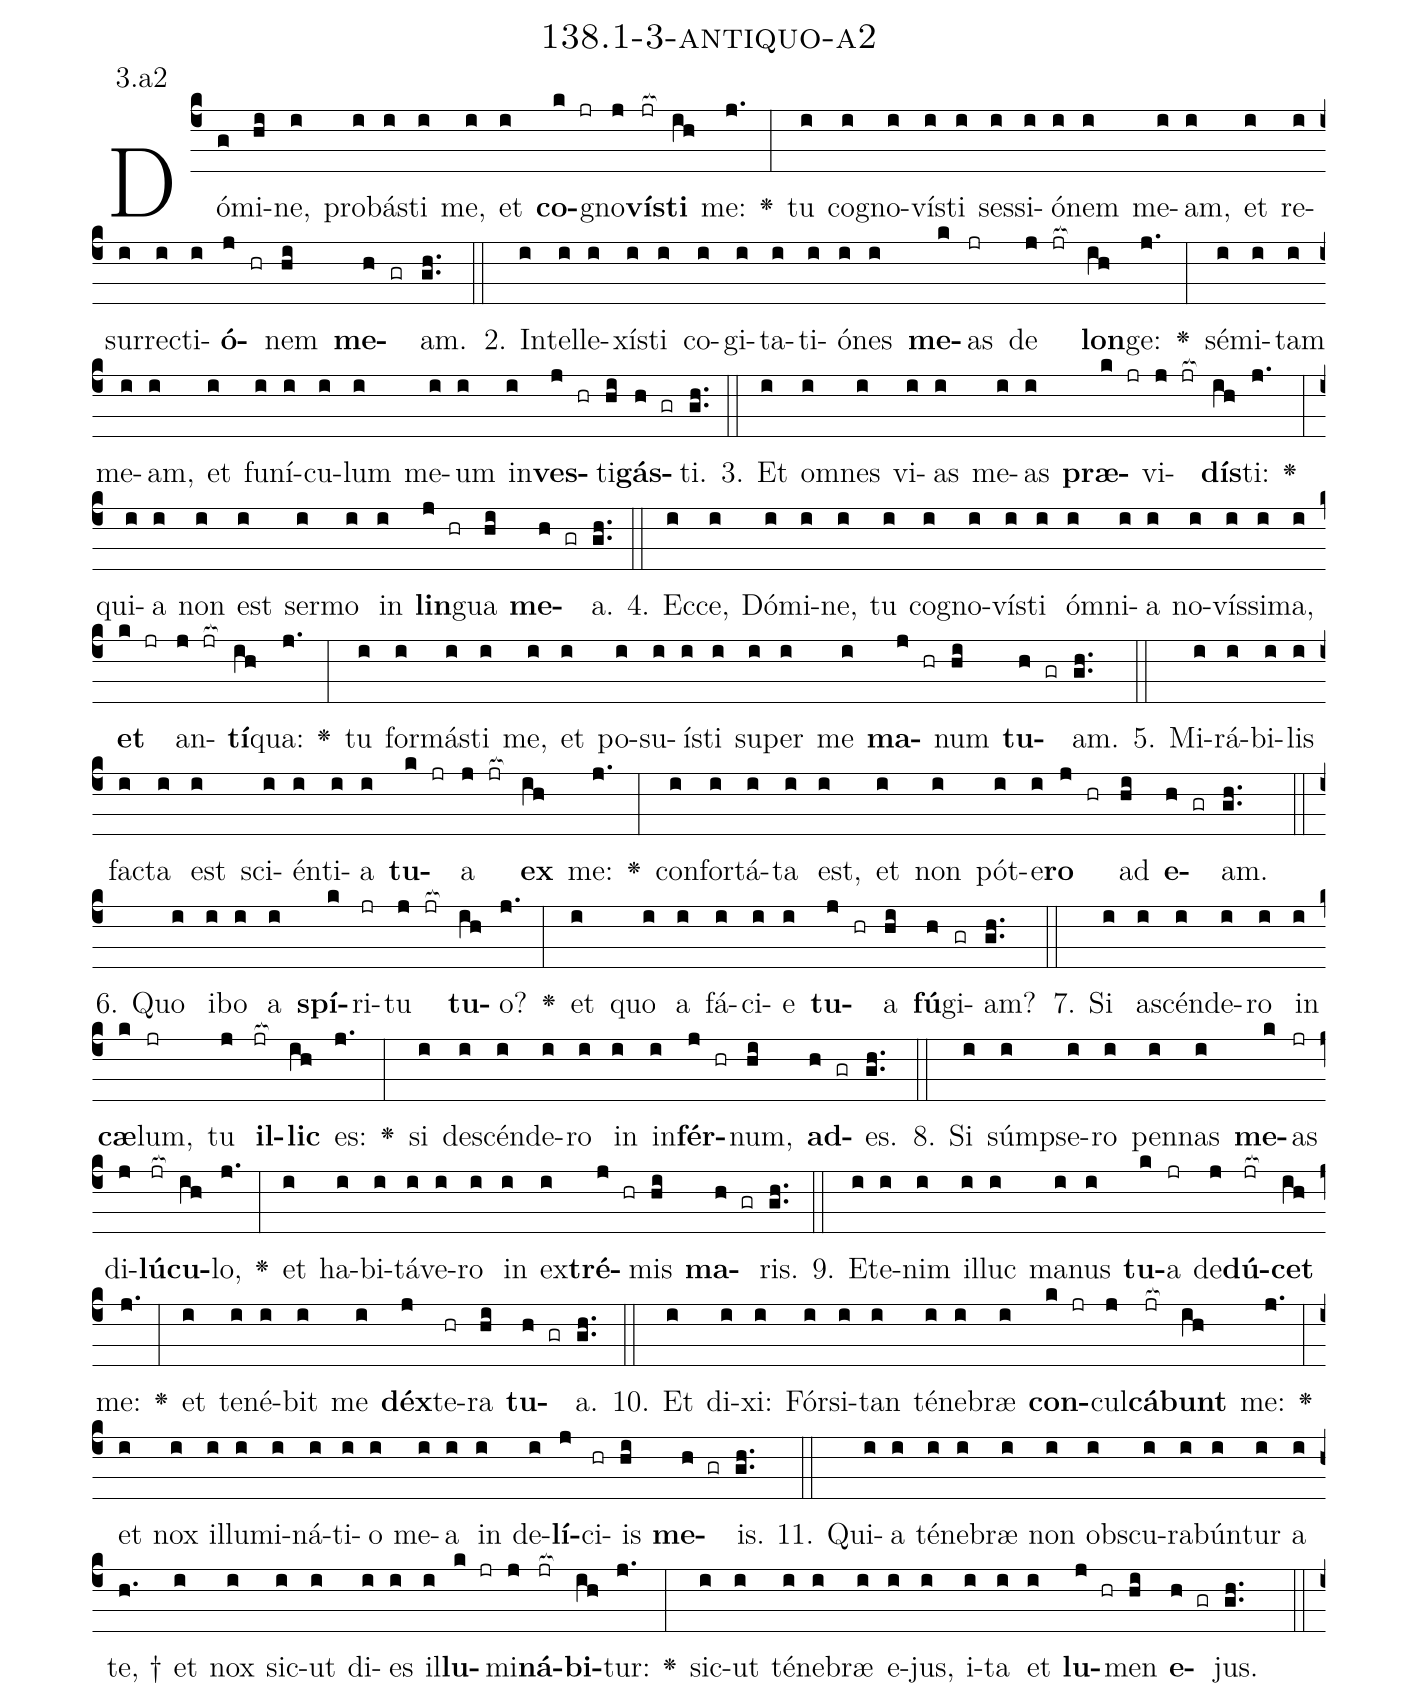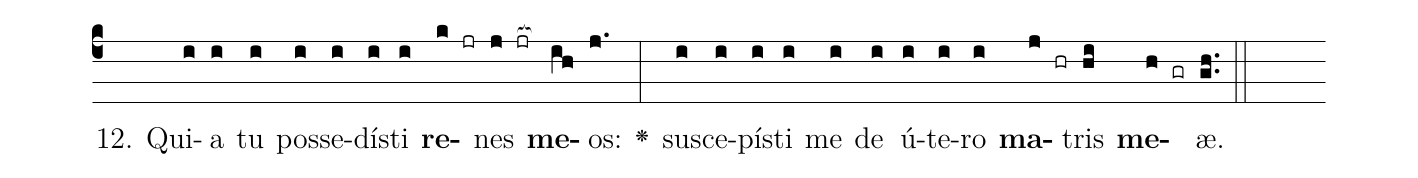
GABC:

name: 138.1-3-antiquo-a2;
annotation: 3.a2;
%%
(c4)Dó(g)mi(hi)ne,(i) pro(i)bás(i)ti(i) me,(i) et(i) <b>co</b>(k jr)gno(j)<b>vís</b>(jr[ocb:1{])<b>ti</b>(ih[ocb:0}]) me:(j.) <v>\greheightstar</v>(:) tu(i) co(i)gno(i)vís(i)ti(i) ses(i)si(i)ó(i)nem(i) me(i)am,(i) et(i) re(i)sur(i)rec(i)ti(i)<b>ó</b>(j hr)nem(hi) <b>me</b>(h gr)am.(gh..) (::)
2. In(i)tel(i)le(i)xís(i)ti(i) co(i)gi(i)ta(i)ti(i)ó(i)nes(i) <b>me</b>(k)as(jr) de(j jr[ocb:1{]) <b>lon</b>(ih[ocb:0}])ge:(j.) <v>\greheightstar</v>(:) sé(i)mi(i)tam(i) me(i)am,(i) et(i) fu(i)ní(i)cu(i)lum(i) me(i)um(i) in(i)<b>ves</b>(j hr)ti(hi)<b>gás</b>(h gr)ti.(gh..) (::)
3. Et(i) om(i)nes(i) vi(i)as(i) me(i)as(i) <b>præ</b>(k jr)vi(j jr[ocb:1{])<b>dís</b>(ih[ocb:0}])ti:(j.) <v>\greheightstar</v>(:) qui(i)a(i) non(i) est(i) ser(i)mo(i) in(i) <b>lin</b>(j hr)gua(hi) <b>me</b>(h gr)a.(gh..) (::)
4. Ec(i)ce,(i) Dó(i)mi(i)ne,(i) tu(i) co(i)gno(i)vís(i)ti(i) óm(i)ni(i)a(i) no(i)vís(i)si(i)ma,(i) <b>et</b>(k jr) an(j jr[ocb:1{])<b>tí</b>(ih[ocb:0}])qua:(j.) <v>\greheightstar</v>(:) tu(i) for(i)más(i)ti(i) me,(i) et(i) po(i)su(i)ís(i)ti(i) su(i)per(i) me(i) <b>ma</b>(j hr)num(hi) <b>tu</b>(h gr)am.(gh..) (::)
5. Mi(i)rá(i)bi(i)lis(i) fac(i)ta(i) est(i) sci(i)én(i)ti(i)a(i) <b>tu</b>(k jr)a(j jr[ocb:1{]) <b>ex</b>(ih[ocb:0}]) me:(j.) <v>\greheightstar</v>(:) con(i)for(i)tá(i)ta(i) est,(i) et(i) non(i) pót(i)e(i)<b>ro</b>(j hr) ad(hi) <b>e</b>(h gr)am.(gh..) (::)
6. Quo(i) i(i)bo(i) a(i) <b>spí</b>(k)ri(jr)tu(j jr[ocb:1{]) <b>tu</b>(ih[ocb:0}])o?(j.) <v>\greheightstar</v>(:) et(i) quo(i) a(i) fá(i)ci(i)e(i) <b>tu</b>(j hr)a(hi) <b>fú</b>(h)gi(gr)am?(gh..) (::)
7. Si(i) a(i)scén(i)de(i)ro(i) in(i) <b>cæ</b>(k)lum,(jr) tu(j) <b>il</b>(jr[ocb:1{])<b>lic</b>(ih[ocb:0}]) es:(j.) <v>\greheightstar</v>(:) si(i) de(i)scén(i)de(i)ro(i) in(i) in(i)<b>fér</b>(j hr)num,(hi) <b>ad</b>(h gr)es.(gh..) (::)
8. Si(i) súmp(i)se(i)ro(i) pen(i)nas(i) <b>me</b>(k)as(jr) di(j)<b>lú</b>(jr[ocb:1{])<b>cu</b>(ih[ocb:0}])lo,(j.) <v>\greheightstar</v>(:) et(i) ha(i)bi(i)tá(i)ve(i)ro(i) in(i) ex(i)<b>tré</b>(j hr)mis(hi) <b>ma</b>(h gr)ris.(gh..) (::)
9. Et(i)e(i)nim(i) il(i)luc(i) ma(i)nus(i) <b>tu</b>(k)a(jr) de(j)<b>dú</b>(jr[ocb:1{])<b>cet</b>(ih[ocb:0}]) me:(j.) <v>\greheightstar</v>(:) et(i) te(i)né(i)bit(i) me(i) <b>déx</b>(j)te(hr)ra(hi) <b>tu</b>(h gr)a.(gh..) (::)
10. Et(i) di(i)xi:(i) Fór(i)si(i)tan(i) té(i)ne(i)bræ(i) <b>con</b>(k jr)cul(j)<b>cá</b>(jr[ocb:1{])<b>bunt</b>(ih[ocb:0}]) me:(j.) <v>\greheightstar</v>(:) et(i) nox(i) il(i)lu(i)mi(i)ná(i)ti(i)o(i) me(i)a(i) in(i) de(i)<b>lí</b>(j)ci(hr)is(hi) <b>me</b>(h gr)is.(gh..) (::)
11. Qui(i)a(i) té(i)ne(i)bræ(i) non(i) obs(i)cu(i)ra(i)bún(i)tur(i) a(i) te, †(h.) et(i) nox(i) sic(i)ut(i) di(i)es(i) il(i)<b>lu</b>(k jr)mi(j)<b>ná</b>(jr[ocb:1{])<b>bi</b>(ih[ocb:0}])tur:(j.) <v>\greheightstar</v>(:) sic(i)ut(i) té(i)ne(i)bræ(i) e(i)jus,(i) i(i)ta(i) et(i) <b>lu</b>(j hr)men(hi) <b>e</b>(h gr)jus.(gh..) (::)
12. Qui(i)a(i) tu(i) pos(i)se(i)dís(i)ti(i) <b>re</b>(k jr)nes(j jr[ocb:1{]) <b>me</b>(ih[ocb:0}])os:(j.) <v>\greheightstar</v>(:) su(i)sce(i)pís(i)ti(i) me(i) de(i) ú(i)te(i)ro(i) <b>ma</b>(j hr)tris(hi) <b>me</b>(h gr)æ.(gh..) (::)
